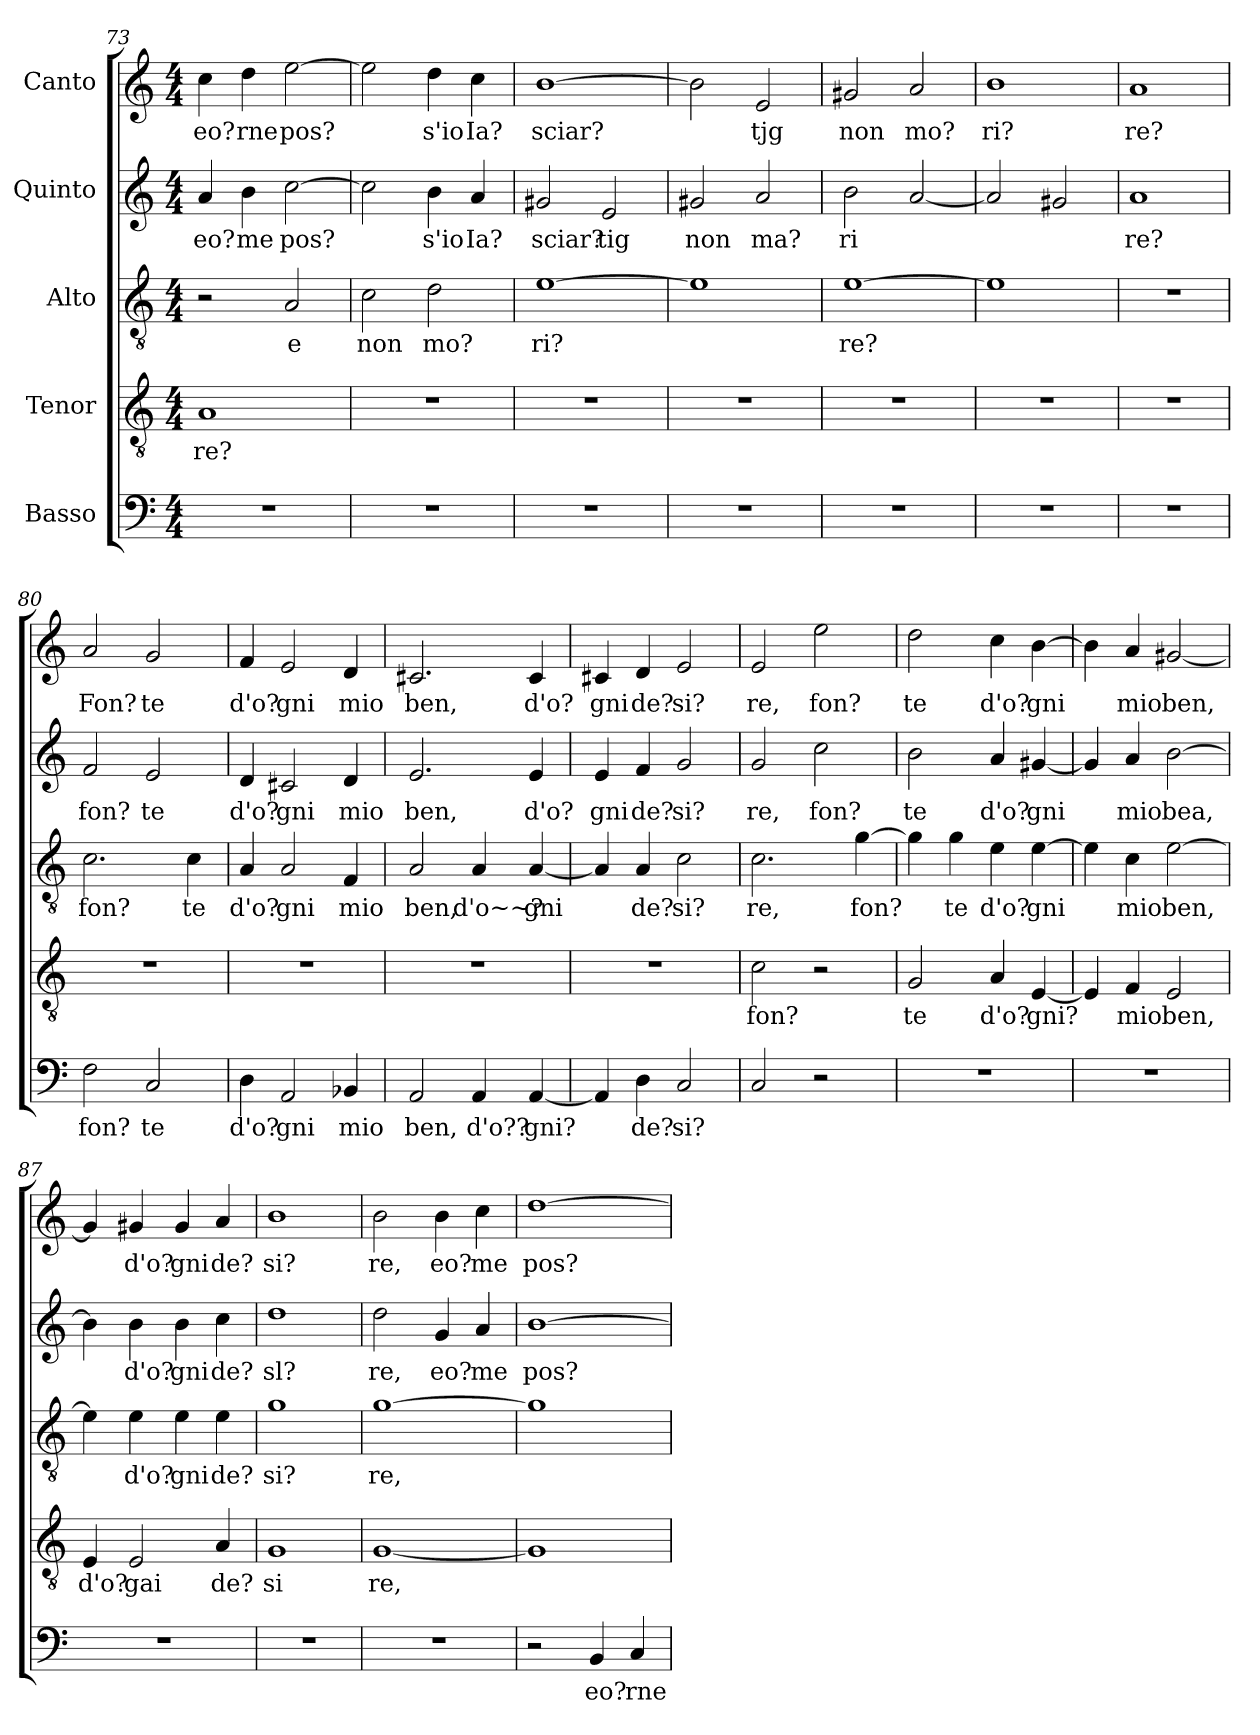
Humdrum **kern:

**kern	**text	**kern	**text	**kern	**text	**kern	**text	**kern	**text
*part5	*part5	*part4	*part4	*part3	*part3	*part2	*part2	*part1	*part1
*staff5	*staff5	*staff4	*staff4	*staff3	*staff3	*staff2	*staff2	*staff1	*staff1
*I"Basso	*	*I"Tenor	*	*I"Alto	*	*I"Quinto	*	*I"Canto	*
*clefF4	*	*clefGv2	*	*clefGv2	*	*clefG2	*	*clefG2	*
*k[]	*	*k[]	*	*k[]	*	*k[]	*	*k[]	*
*M4/4	*	*M4/4	*	*M4/4	*	*M4/4	*	*M4/4	*
=73	=73	=73	=73	=73	=73	=73	=73	=73	=73
!	!	!	!LO:LY:b	!	!	!	!LO:LY:b	!	!LO:LY:b
1r	.	1A	re?	2r	.	4a/	eo?	4cc\	eo?
!	!	!	!	!	!	!	!LO:LY:b	!	!LO:LY:b
.	.	.	.	.	.	4b\	me	4dd\	rne
!	!	!	!	!	!LO:LY:b	!	!LO:LY:b	!	!LO:LY:b
.	.	.	.	2A/	e	[2cc\	pos?	[2ee\	pos?
=74	=74	=74	=74	=74	=74	=74	=74	=74	=74
!	!	!	!	!	!LO:LY:b	!	!	!	!
1r	.	1r	.	2c\	non	2cc\]	.	2ee\]	.
!	!	!	!	!	!LO:LY:b	!	!LO:LY:b	!	!LO:LY:b
.	.	.	.	2d\	mo?	4b\	s'io	4dd\	s'io
!	!	!	!	!	!	!	!LO:LY:b	!	!LO:LY:b
.	.	.	.	.	.	4a/	Ia?	4cc\	Ia?
=75	=75	=75	=75	=75	=75	=75	=75	=75	=75
!	!	!	!	!	!LO:LY:b	!	!LO:LY:b	!	!LO:LY:b
1r	.	1r	.	[1e	ri?	2g#X/	sciar?	[1b	sciar?
!	!	!	!	!	!	!	!LO:LY:b	!	!
.	.	.	.	.	.	2e/	tig	.	.
=76	=76	=76	=76	=76	=76	=76	=76	=76	=76
!	!	!	!	!	!	!	!LO:LY:b	!	!
1r	.	1r	.	1e]	.	2g#X/	non	2b\]	.
!	!	!	!	!	!	!	!LO:LY:b	!	!LO:LY:b
.	.	.	.	.	.	2a/	ma?	2e/	tjg
=77	=77	=77	=77	=77	=77	=77	=77	=77	=77
!	!	!	!	!	!LO:LY:b	!	!LO:LY:b	!	!LO:LY:b
1r	.	1r	.	[1e	re?	2b\	ri	2g#X/	non
!	!	!	!	!	!	!	!	!	!LO:LY:b
.	.	.	.	.	.	[2a/	.	2a/	mo?
=78	=78	=78	=78	=78	=78	=78	=78	=78	=78
!	!	!	!	!	!	!	!	!	!LO:LY:b
1r	.	1r	.	1e]	.	2a/]	.	1b	ri?
.	.	.	.	.	.	2g#X/	.	.	.
=79	=79	=79	=79	=79	=79	=79	=79	=79	=79
!	!	!	!	!	!	!	!LO:LY:b	!	!LO:LY:b
1r	.	1r	.	1r	.	1a	re?	1a	re?
=80	=80	=80	=80	=80	=80	=80	=80	=80	=80
!	!LO:LY:b	!	!	!	!LO:LY:b	!	!LO:LY:b	!	!LO:LY:b
2F\	fon?	1r	.	2.c\	fon?	2f/	fon?	2a/	Fon?
!	!LO:LY:b	!	!	!	!	!	!LO:LY:b	!	!LO:LY:b
2C/	te	.	.	.	.	2e/	te	2g/	te
!	!	!	!	!	!LO:LY:b	!	!	!	!
.	.	.	.	4c\	te	.	.	.	.
=81	=81	=81	=81	=81	=81	=81	=81	=81	=81
!	!LO:LY:b	!	!	!	!LO:LY:b	!	!LO:LY:b	!	!LO:LY:b
4D\	d'o?	1r	.	4A/	d'o?	4d/	d'o?	4f/	d'o?
!	!LO:LY:b	!	!	!	!LO:LY:b	!	!LO:LY:b	!	!LO:LY:b
2AA/	gni	.	.	2A/	gni	2c#X/	gni	2e/	gni
!	!LO:LY:b	!	!	!	!LO:LY:b	!	!LO:LY:b	!	!LO:LY:b
4BB-X/	mio	.	.	4F/	mio	4d/	mio	4d/	mio
=82	=82	=82	=82	=82	=82	=82	=82	=82	=82
!	!LO:LY:b	!	!	!	!LO:LY:b	!	!LO:LY:b	!	!LO:LY:b
2AA/	ben,	1r	.	2A/	ben,	2.e/	ben,	2.c#X/	ben,
!	!LO:LY:b	!	!	!	!LO:LY:b	!	!	!	!
4AA/	d'o??	.	.	4A/	d'o~~?	.	.	.	.
!	!LO:LY:b	!	!	!	!LO:LY:b	!	!LO:LY:b	!	!LO:LY:b
[4AA/	gni?	.	.	[4A/	gni	4e/	d'o?	4c#/	d'o?
=83	=83	=83	=83	=83	=83	=83	=83	=83	=83
!	!	!	!	!	!	!	!LO:LY:b	!	!LO:LY:b
4AA/]	.	1r	.	4A/]	.	4e/	gni	4c#X/	gni
!	!LO:LY:b	!	!	!	!LO:LY:b	!	!LO:LY:b	!	!LO:LY:b
4D\	de?	.	.	4A/	de?	4f/	de?	4d/	de?
!	!LO:LY:b	!	!	!	!LO:LY:b	!	!LO:LY:b	!	!LO:LY:b
2C/	si?	.	.	2c\	si?	2g/	si?	2e/	si?
=84	=84	=84	=84	=84	=84	=84	=84	=84	=84
!	!	!	!LO:LY:b	!	!LO:LY:b	!	!LO:LY:b	!	!LO:LY:b
2C/	.	2c\	fon?	2.c\	re,	2g/	re,	2e/	re,
!	!	!	!	!	!	!	!LO:LY:b	!	!LO:LY:b
2r	.	2r	.	.	.	2cc\	fon?	2ee\	fon?
!	!	!	!	!	!LO:LY:b	!	!	!	!
.	.	.	.	[4g\	fon?	.	.	.	.
=85	=85	=85	=85	=85	=85	=85	=85	=85	=85
!	!	!	!LO:LY:b	!	!	!	!LO:LY:b	!	!LO:LY:b
1r	.	2G/	te	4g\]	.	2b\	te	2dd\	te
!	!	!	!	!	!LO:LY:b	!	!	!	!
.	.	.	.	4g\	te	.	.	.	.
!	!	!	!LO:LY:b	!	!LO:LY:b	!	!LO:LY:b	!	!LO:LY:b
.	.	4A/	d'o?	4e\	d'o?	4a/	d'o?	4cc\	d'o?
!	!	!	!LO:LY:b	!	!LO:LY:b	!	!LO:LY:b	!	!LO:LY:b
.	.	[4E/	gni?	[4e\	gni	[4g#X/	gni	[4b\	gni
=86	=86	=86	=86	=86	=86	=86	=86	=86	=86
1r	.	4E/]	.	4e\]	.	4g#/]	.	4b\]	.
!	!	!	!LO:LY:b	!	!LO:LY:b	!	!LO:LY:b	!	!LO:LY:b
.	.	4F/	mio	4c\	mio	4a/	mio	4a/	mio
!	!	!	!LO:LY:b	!	!LO:LY:b	!	!LO:LY:b	!	!LO:LY:b
.	.	2E/	ben,	[2e\	ben,	[2b\	bea,	[2g#X/	ben,
=87	=87	=87	=87	=87	=87	=87	=87	=87	=87
!	!	!	!LO:LY:b	!	!	!	!	!	!
1r	.	4E/	d'o?	4e\]	.	4b\]	.	4g#/]	.
!	!	!	!LO:LY:b	!	!LO:LY:b	!	!LO:LY:b	!	!LO:LY:b
.	.	2E/	gai	4e\	d'o?	4b\	d'o?	4g#X/	d'o?
!	!	!	!	!	!LO:LY:b	!	!LO:LY:b	!	!LO:LY:b
.	.	.	.	4e\	gni	4b\	gni	4g#/	gni
!	!	!	!LO:LY:b	!	!LO:LY:b	!	!LO:LY:b	!	!LO:LY:b
.	.	4A/	de?	4e\	de?	4cc\	de?	4a/	de?
=88	=88	=88	=88	=88	=88	=88	=88	=88	=88
!	!	!	!LO:LY:b	!	!LO:LY:b	!	!LO:LY:b	!	!LO:LY:b
1r	.	1G	si	1g	si?	1dd	sl?	1b	si?
=89	=89	=89	=89	=89	=89	=89	=89	=89	=89
!	!	!	!LO:LY:b	!	!LO:LY:b	!	!LO:LY:b	!	!LO:LY:b
1r	.	[1G	re,	[1g	re,	2dd\	re,	2b\	re,
!	!	!	!	!	!	!	!LO:LY:b	!	!LO:LY:b
.	.	.	.	.	.	4g/	eo?	4b\	eo?
!	!	!	!	!	!	!	!LO:LY:b	!	!LO:LY:b
.	.	.	.	.	.	4a/	me	4cc\	me
=90	=90	=90	=90	=90	=90	=90	=90	=90	=90
!	!	!	!	!	!	!	!LO:LY:b	!	!LO:LY:b
2r	.	1G]	.	1g]	.	[1b	pos?	[1dd	pos?
!	!LO:LY:b	!	!	!	!	!	!	!	!
4BB/	eo?	.	.	.	.	.	.	.	.
!	!LO:LY:b	!	!	!	!	!	!	!	!
4C/	rne	.	.	.	.	.	.	.	.
=	=	=	=	=	=	=	=	=	=
*-	*-	*-	*-	*-	*-	*-	*-	*-	*-
